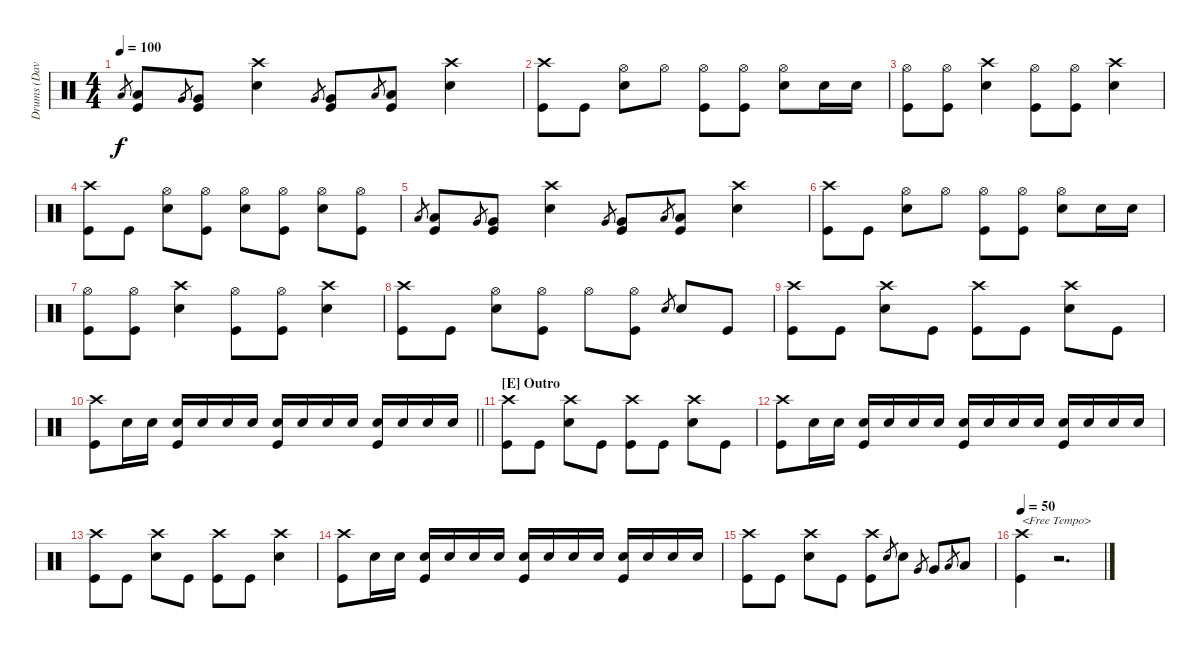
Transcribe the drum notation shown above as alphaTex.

\track ("Drums (Dave Grohl)" "Drums (Dav") {instrument percussion}
\staff {score}
\articulation defaults
\ts (4 4)
\tempo 100
\clef neutral
\ks c "Low Tom (hit)".8{gr dy f}
("Low Tom (hit)" "Kick (hit)").8 "Very Low Tom (hit)".8{gr} ("Very Low Tom (hit)" "Kick (hit)").8 ("Crash high (hit)" "Snare (hit) 2").4 "Very Low Tom (hit)".8{gr} ("Very Low Tom (hit)" "Kick (hit)").8 "Low Floor Tom (hit)".8{gr} ("Low Floor Tom (hit)" "Kick (hit)").8 ("Crash high (hit)" "Snare (hit) 2").4 |
("Crash high (hit)" "Kick (hit)").8 "Kick (hit)".8 ("Hi-Hat (open)" "Snare (hit) 2").8 "Hi-Hat (open)".8 ("Hi-Hat (open)" "Kick (hit)").8 ("Hi-Hat (open)" "Kick (hit)").8 ("Hi-Hat (open)" "Snare (hit) 2").8 "Snare (hit) 2".16 "Snare (hit) 2".16 |
("Hi-Hat (open)" "Kick (hit)").8 ("Hi-Hat (open)" "Kick (hit)").8 ("Crash high (hit)" "Snare (hit) 2").4 ("Hi-Hat (open)" "Kick (hit)").8 ("Hi-Hat (open)" "Kick (hit)").8 ("Crash high (hit)" "Snare (hit) 2").4 |
("Crash high (hit)" "Kick (hit)").8 "Kick (hit)".8 ("Hi-Hat (open)" "Snare (hit) 2").8 ("Hi-Hat (open)" "Kick (hit)").8 ("Hi-Hat (open)" "Snare (hit) 2").8 ("Hi-Hat (open)" "Kick (hit)").8 ("Hi-Hat (open)" "Snare (hit) 2").8 ("Hi-Hat (open)" "Kick (hit)").8 |
"Low Tom (hit)".8{gr} ("Low Tom (hit)" "Kick (hit)").8 "Very Low Tom (hit)".8{gr} ("Very Low Tom (hit)" "Kick (hit)").8 ("Crash high (hit)" "Snare (hit) 2").4 "Very Low Tom (hit)".8{gr} ("Very Low Tom (hit)" "Kick (hit)").8 "Low Floor Tom (hit)".8{gr} ("Low Floor Tom (hit)" "Kick (hit)").8 ("Crash high (hit)" "Snare (hit) 2").4 |
("Crash high (hit)" "Kick (hit)").8 "Kick (hit)".8 ("Hi-Hat (open)" "Snare (hit) 2").8 "Hi-Hat (open)".8 ("Hi-Hat (open)" "Kick (hit)").8 ("Hi-Hat (open)" "Kick (hit)").8 ("Hi-Hat (open)" "Snare (hit) 2").8 "Snare (hit) 2".16 "Snare (hit) 2".16 |
("Hi-Hat (open)" "Kick (hit)").8 ("Hi-Hat (open)" "Kick (hit)").8 ("Crash high (hit)" "Snare (hit) 2").4 ("Hi-Hat (open)" "Kick (hit)").8 ("Hi-Hat (open)" "Kick (hit)").8 ("Crash high (hit)" "Snare (hit) 2").4 |
("Crash high (hit)" "Kick (hit)").8 "Kick (hit)".8 ("Hi-Hat (open)" "Snare (hit) 2").8 ("Hi-Hat (open)" "Kick (hit)").8 "Hi-Hat (open)".8 ("Hi-Hat (open)" "Kick (hit)").8 "Snare (hit) 2".8{gr} "Snare (hit) 2".8 "Kick (hit)".8 |
("Crash high (hit)" "Kick (hit)").8 "Kick (hit)".8 ("Crash high (hit)" "Snare (hit) 2").8 "Kick (hit)".8 ("Crash high (hit)" "Kick (hit)").8 "Kick (hit)".8 ("Crash high (hit)" "Snare (hit) 2").8 "Kick (hit)".8 |
\barLineRight lightlight
("Crash high (hit)" "Kick (hit)").8{volume 16} "Snare (hit) 2".16 "Snare (hit) 2".16 ("Snare (hit) 2" "Kick (hit)").16 "Snare (hit) 2".16 "Snare (hit) 2".16 "Snare (hit) 2".16 ("Snare (hit) 2" "Kick (hit)").16 "Snare (hit) 2".16 "Snare (hit) 2".16 "Snare (hit) 2".16 ("Snare (hit) 2" "Kick (hit)").16 "Snare (hit) 2".16 "Snare (hit) 2".16 "Snare (hit) 2".16 |
\section ("" "[E] Outro")
("Crash high (hit)" "Kick (hit)").8{volume 13} "Kick (hit)".8 ("Crash high (hit)" "Snare (hit) 2").8 "Kick (hit)".8 ("Crash high (hit)" "Kick (hit)").8 "Kick (hit)".8 ("Crash high (hit)" "Snare (hit) 2").8 "Kick (hit)".8 |
("Crash high (hit)" "Kick (hit)").8{volume 16} "Snare (hit) 2".16 "Snare (hit) 2".16 ("Snare (hit) 2" "Kick (hit)").16 "Snare (hit) 2".16 "Snare (hit) 2".16 "Snare (hit) 2".16 ("Snare (hit) 2" "Kick (hit)").16 "Snare (hit) 2".16 "Snare (hit) 2".16 "Snare (hit) 2".16 ("Snare (hit) 2" "Kick (hit)").16 "Snare (hit) 2".16 "Snare (hit) 2".16 "Snare (hit) 2".16 |
("Crash high (hit)" "Kick (hit)").8{volume 13} "Kick (hit)".8 ("Crash high (hit)" "Snare (hit) 2").8 "Kick (hit)".8 ("Crash high (hit)" "Kick (hit)").8 "Kick (hit)".8 ("Crash high (hit)" "Snare (hit) 2").4 |
("Crash high (hit)" "Kick (hit)").8{volume 16} "Snare (hit) 2".16 "Snare (hit) 2".16 ("Snare (hit) 2" "Kick (hit)").16 "Snare (hit) 2".16 "Snare (hit) 2".16 "Snare (hit) 2".16 ("Snare (hit) 2" "Kick (hit)").16 "Snare (hit) 2".16 "Snare (hit) 2".16 "Snare (hit) 2".16 ("Snare (hit) 2" "Kick (hit)").16 "Snare (hit) 2".16 "Snare (hit) 2".16 "Snare (hit) 2".16 |
("Crash high (hit)" "Kick (hit)").8{volume 13} "Kick (hit)".8 ("Crash high (hit)" "Snare (hit) 2").8 "Kick (hit)".8 ("Crash high (hit)" "Kick (hit)").8 "Snare (hit) 2".8{gr} "Snare (hit) 2".8 "Very Low Tom (hit)".8{gr} "Very Low Tom (hit)".8 "Low Floor Tom (hit)".8{gr} "Low Floor Tom (hit)".8 |
\tempo 50
("Crash high (hit)" "Kick (hit)").4{txt "<Free Tempo>"} r.2{d}
